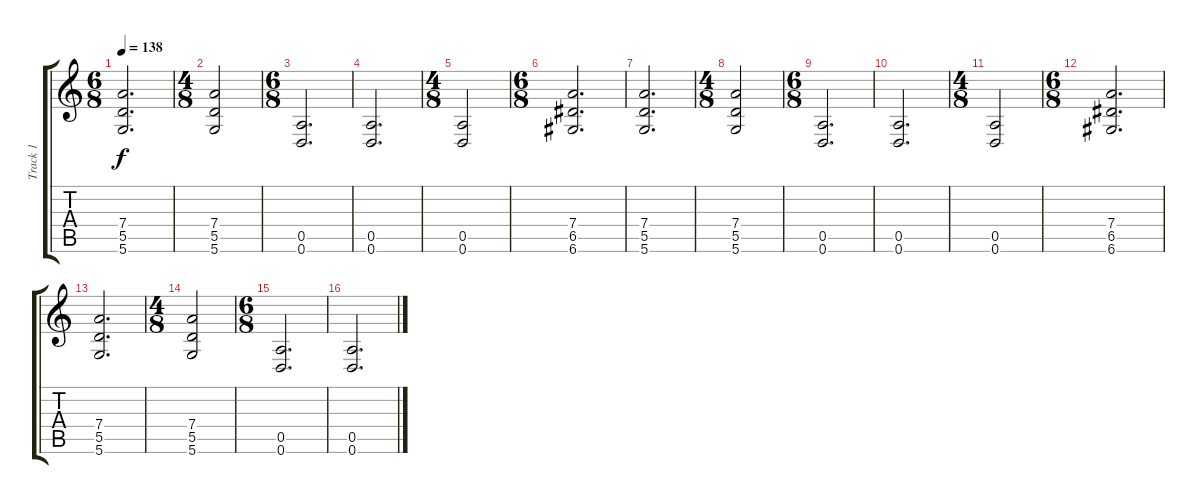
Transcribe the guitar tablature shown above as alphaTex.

\track ("Track 1" "Track 1") {instrument distortionguitar}
\staff {score tabs}
\tuning (E4 B3 G3 D3 A2 D2) {hide}
\ts (6 8)
\tempo 138
\clef g2
\ks c
(7.4 5.5 5.6).2{d dy f} |
\ts (4 8)
(7.4 5.5 5.6).2 |
\ts (6 8)
(0.5 0.6).2{d} |
(0.5 0.6).2{d} |
\ts (4 8)
(0.5 0.6).2 |
\ts (6 8)
(7.4 6.5 6.6).2{d} |
(7.4 5.5 5.6).2{d} |
\ts (4 8)
(7.4 5.5 5.6).2 |
\ts (6 8)
(0.5 0.6).2{d} |
(0.5 0.6).2{d} |
\ts (4 8)
(0.5 0.6).2 |
\ts (6 8)
(7.4 6.5 6.6).2{d} |
(7.4 5.5 5.6).2{d} |
\ts (4 8)
(7.4 5.5 5.6).2 |
\ts (6 8)
(0.5 0.6).2{d} |
(0.5 0.6).2{d}
